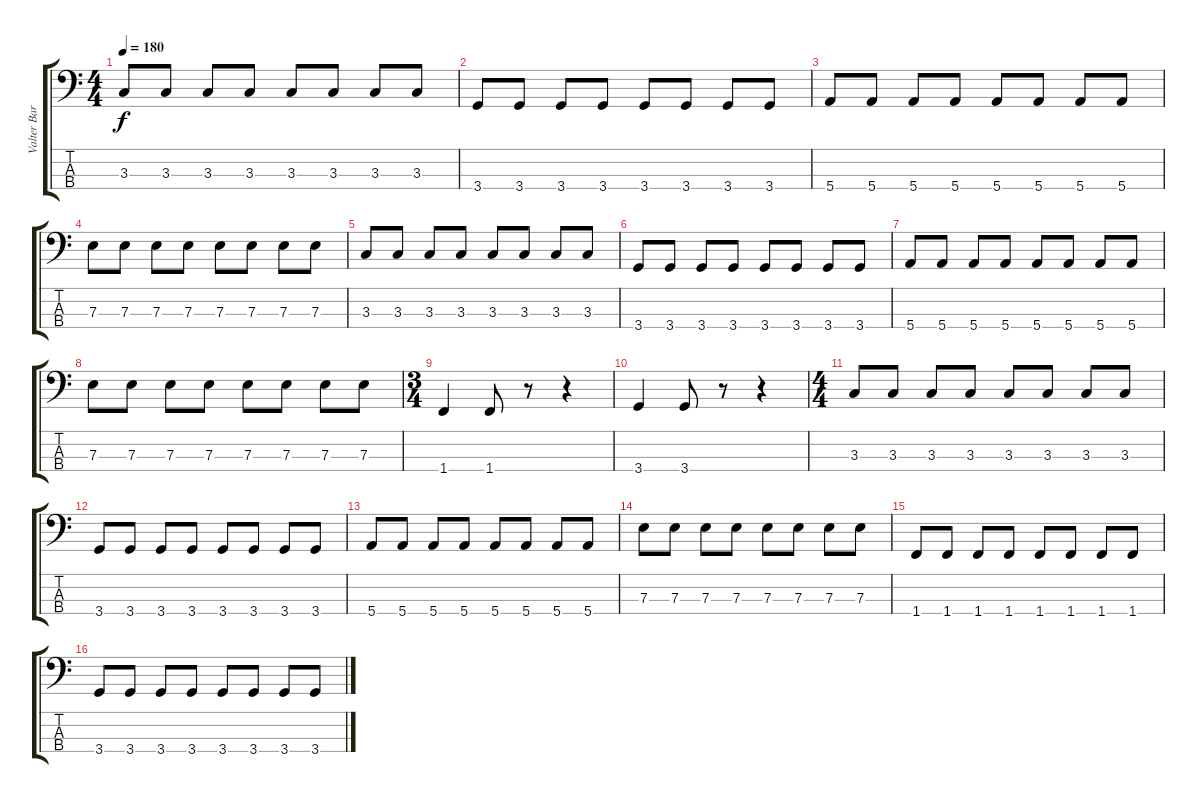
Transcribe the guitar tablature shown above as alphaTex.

\track ("Valter Barros" "Valter Bar") {instrument electricbasspick}
\staff {score tabs}
\tuning (G2 D2 A1 E1) {hide}
\ts (4 4)
\tempo 180
\clef f4
\ks c
3.3.8{dy f} 3.3.8 3.3.8 3.3.8 3.3.8 3.3.8 3.3.8 3.3.8 |
3.4.8 3.4.8 3.4.8 3.4.8 3.4.8 3.4.8 3.4.8 3.4.8 |
5.4.8 5.4.8 5.4.8 5.4.8 5.4.8 5.4.8 5.4.8 5.4.8 |
7.3.8 7.3.8 7.3.8 7.3.8 7.3.8 7.3.8 7.3.8 7.3.8 |
3.3.8 3.3.8 3.3.8 3.3.8 3.3.8 3.3.8 3.3.8 3.3.8 |
3.4.8 3.4.8 3.4.8 3.4.8 3.4.8 3.4.8 3.4.8 3.4.8 |
5.4.8 5.4.8 5.4.8 5.4.8 5.4.8 5.4.8 5.4.8 5.4.8 |
7.3.8 7.3.8 7.3.8 7.3.8 7.3.8 7.3.8 7.3.8 7.3.8 |
\ts (3 4)
1.4.4 1.4.8 r.8 r.4 |
3.4.4 3.4.8 r.8 r.4 |
\ts (4 4)
3.3.8 3.3.8 3.3.8 3.3.8 3.3.8 3.3.8 3.3.8 3.3.8 |
3.4.8 3.4.8 3.4.8 3.4.8 3.4.8 3.4.8 3.4.8 3.4.8 |
5.4.8 5.4.8 5.4.8 5.4.8 5.4.8 5.4.8 5.4.8 5.4.8 |
7.3.8 7.3.8 7.3.8 7.3.8 7.3.8 7.3.8 7.3.8 7.3.8 |
1.4.8 1.4.8 1.4.8 1.4.8 1.4.8 1.4.8 1.4.8 1.4.8 |
3.4.8 3.4.8 3.4.8 3.4.8 3.4.8 3.4.8 3.4.8 3.4.8
